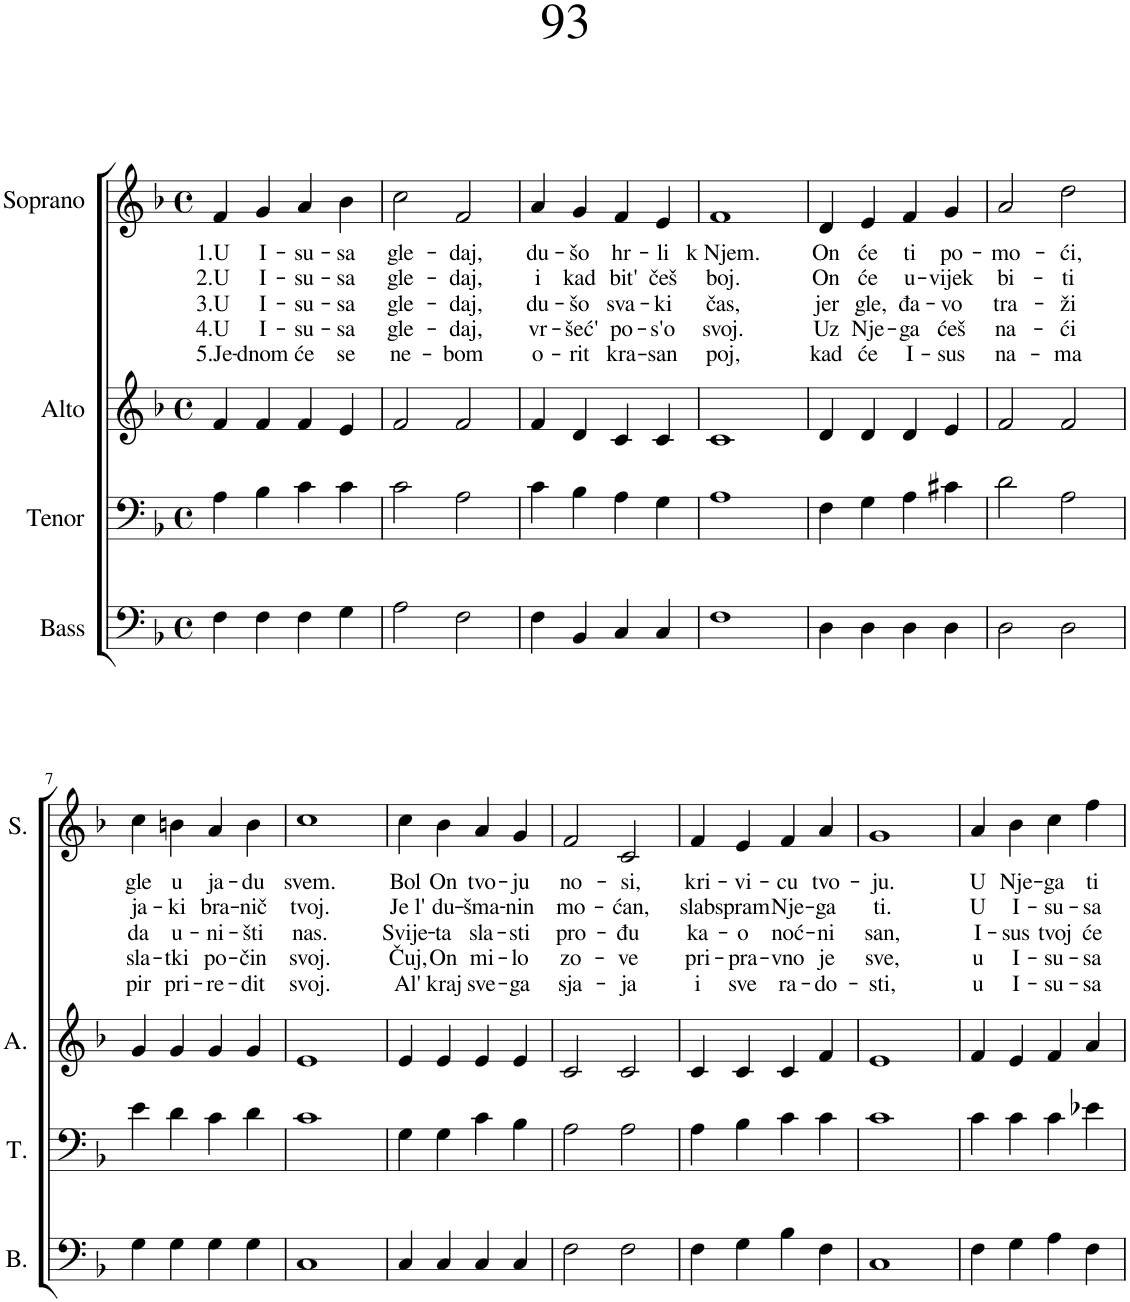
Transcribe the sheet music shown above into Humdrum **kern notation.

**kern	**kern	**kern	**kern	**text	**text	**text	**text	**text
*part4	*part3	*part2	*part1	*part1	*part1	*part1	*part1	*part1
*staff4	*staff3	*staff2	*staff1	*staff1	*staff1	*staff1	*staff1	*staff1
*I"Bass	*I"Tenor	*I"Alto	*I"Soprano	*	*	*	*	*
*I'B.	*I'T.	*I'A.	*I'S.	*	*	*	*	*
*clefF4	*clefF4	*clefG2	*clefG2	*	*	*	*	*
*k[b-]	*k[b-]	*k[b-]	*k[b-]	*	*	*	*	*
*M4/4	*M4/4	*M4/4	*M4/4	*	*	*	*	*
*met(c)	*met(c)	*met(c)	*met(c)	*	*	*	*	*
=1	=1	=1	=1	=1	=1	=1	=1	=1
!	!	!	!	!LO:LY:b	!LO:LY:b	!LO:LY:b	!LO:LY:b	!LO:LY:b
4F\	4A\	4f/	4f/	1.U	2.U	3.U	4.U	5.Je-
!	!	!	!	!LO:LY:b	!LO:LY:b	!LO:LY:b	!LO:LY:b	!LO:LY:b
4F\	4B-\	4f/	4g/	I-	I-	I-	I-	-dnom
!	!	!	!	!LO:LY:b	!LO:LY:b	!LO:LY:b	!LO:LY:b	!LO:LY:b
4F\	4c\	4f/	4a/	-su-	-su-	-su-	-su-	će
!	!	!	!	!LO:LY:b	!LO:LY:b	!LO:LY:b	!LO:LY:b	!LO:LY:b
4G\	4c\	4e/	4b-\	-sa	-sa	-sa	-sa	se
=2	=2	=2	=2	=2	=2	=2	=2	=2
!	!	!	!	!LO:LY:b	!LO:LY:b	!LO:LY:b	!LO:LY:b	!LO:LY:b
2A\	2c\	2f/	2cc\	gle-	gle-	gle-	gle-	ne-
!	!	!	!	!LO:LY:b	!LO:LY:b	!LO:LY:b	!LO:LY:b	!LO:LY:b
2F\	2A\	2f/	2f/	-daj,	-daj,	-daj,	-daj,	-bom
=3	=3	=3	=3	=3	=3	=3	=3	=3
!	!	!	!	!LO:LY:b	!LO:LY:b	!LO:LY:b	!LO:LY:b	!LO:LY:b
4F\	4c\	4f/	4a/	du-	i	du-	vr-	o-
!	!	!	!	!LO:LY:b	!LO:LY:b	!LO:LY:b	!LO:LY:b	!LO:LY:b
4BB-/	4B-\	4d/	4g/	-šo	kad	-šo	-šeć'	-rit
!	!	!	!	!LO:LY:b	!LO:LY:b	!LO:LY:b	!LO:LY:b	!LO:LY:b
4C/	4A\	4c/	4f/	hr-	bit'	sva-	po-	kra-
!	!	!	!	!LO:LY:b	!LO:LY:b	!LO:LY:b	!LO:LY:b	!LO:LY:b
4C/	4G\	4c/	4e/	-li	češ	-ki	-s'o	-san
=4	=4	=4	=4	=4	=4	=4	=4	=4
!	!	!	!	!LO:LY:b	!LO:LY:b	!LO:LY:b	!LO:LY:b	!LO:LY:b
1F	1A	1c	1f	k Njem.	boj.	čas,	svoj.	poj,
=5	=5	=5	=5	=5	=5	=5	=5	=5
!	!	!	!	!LO:LY:b	!LO:LY:b	!LO:LY:b	!LO:LY:b	!LO:LY:b
4D\	4F\	4d/	4d/	On	On	jer	Uz	kad
!	!	!	!	!LO:LY:b	!LO:LY:b	!LO:LY:b	!LO:LY:b	!LO:LY:b
4D\	4G\	4d/	4e/	će	će	gle,	Nje-	će
!	!	!	!	!LO:LY:b	!LO:LY:b	!LO:LY:b	!LO:LY:b	!LO:LY:b
4D\	4A\	4d/	4f/	ti	u-	đa-	-ga	I-
!	!	!	!	!LO:LY:b	!LO:LY:b	!LO:LY:b	!LO:LY:b	!LO:LY:b
4D\	4c#X\	4e/	4g/	po-	-vijek	-vo	ćeš	-sus
=6	=6	=6	=6	=6	=6	=6	=6	=6
!	!	!	!	!LO:LY:b	!LO:LY:b	!LO:LY:b	!LO:LY:b	!LO:LY:b
2D\	2d\	2f/	2a/	-mo-	bi-	tra-	na-	na-
!	!	!	!	!LO:LY:b	!LO:LY:b	!LO:LY:b	!LO:LY:b	!LO:LY:b
2D\	2A\	2f/	2dd\	-ći,	-ti	-ži	-ći	-ma
!!LO:LB:g=z
=7	=7	=7	=7	=7	=7	=7	=7	=7
!	!	!	!	!LO:LY:b	!LO:LY:b	!LO:LY:b	!LO:LY:b	!LO:LY:b
4G\	4e\	4g/	4cc\	gle	ja-	da	sla-	pir
!	!	!	!	!LO:LY:b	!LO:LY:b	!LO:LY:b	!LO:LY:b	!LO:LY:b
4G\	4d\	4g/	4bn\	u	-ki	u-	-tki	pri-
!	!	!	!	!LO:LY:b	!LO:LY:b	!LO:LY:b	!LO:LY:b	!LO:LY:b
4G\	4c\	4g/	4a/	ja-	bra-	-ni-	po-	-re-
!	!	!	!	!LO:LY:b	!LO:LY:b	!LO:LY:b	!LO:LY:b	!LO:LY:b
4G\	4d\	4g/	4b\	-du	-nič	-šti	-čin	-dit
=8	=8	=8	=8	=8	=8	=8	=8	=8
!	!	!	!	!LO:LY:b	!LO:LY:b	!LO:LY:b	!LO:LY:b	!LO:LY:b
1C	1c	1e	1cc	svem.	tvoj.	nas.	svoj.	svoj.
=9	=9	=9	=9	=9	=9	=9	=9	=9
!	!	!	!	!LO:LY:b	!LO:LY:b	!LO:LY:b	!LO:LY:b	!LO:LY:b
4C/	4G\	4e/	4cc\	Bol	Je l'	Svije-	Čuj,	Al'
!	!	!	!	!LO:LY:b	!LO:LY:b	!LO:LY:b	!LO:LY:b	!LO:LY:b
4C/	4G\	4e/	4b-\	On	du-	-ta	On	kraj
!	!	!	!	!LO:LY:b	!LO:LY:b	!LO:LY:b	!LO:LY:b	!LO:LY:b
4C/	4c\	4e/	4a/	tvo-	-šma-	sla-	mi-	sve-
!	!	!	!	!LO:LY:b	!LO:LY:b	!LO:LY:b	!LO:LY:b	!LO:LY:b
4C/	4B-\	4e/	4g/	-ju	-nin	-sti	-lo	-ga
=10	=10	=10	=10	=10	=10	=10	=10	=10
!	!	!	!	!LO:LY:b	!LO:LY:b	!LO:LY:b	!LO:LY:b	!LO:LY:b
2F\	2A\	2c/	2f/	no-	mo-	pro-	zo-	sja-
!	!	!	!	!LO:LY:b	!LO:LY:b	!LO:LY:b	!LO:LY:b	!LO:LY:b
2F\	2A\	2c/	2c/	-si,	-ćan,	-đu	-ve	-ja
=11	=11	=11	=11	=11	=11	=11	=11	=11
!	!	!	!	!LO:LY:b	!LO:LY:b	!LO:LY:b	!LO:LY:b	!LO:LY:b
4F\	4A\	4c/	4f/	kri-	slab	ka-	pri-	i
!	!	!	!	!LO:LY:b	!LO:LY:b	!LO:LY:b	!LO:LY:b	!LO:LY:b
4G\	4B-\	4c/	4e/	-vi-	spram	-o	-pra-	sve
!	!	!	!	!LO:LY:b	!LO:LY:b	!LO:LY:b	!LO:LY:b	!LO:LY:b
4B-\	4c\	4c/	4f/	-cu	Nje-	noć-	-vno	ra-
!	!	!	!	!LO:LY:b	!LO:LY:b	!LO:LY:b	!LO:LY:b	!LO:LY:b
4F\	4c\	4f/	4a/	tvo-	-ga	-ni	je	-do-
=12	=12	=12	=12	=12	=12	=12	=12	=12
!	!	!	!	!LO:LY:b	!LO:LY:b	!LO:LY:b	!LO:LY:b	!LO:LY:b
1C	1c	1e	1g	-ju.	ti.	san,	sve,	-sti,
=13	=13	=13	=13	=13	=13	=13	=13	=13
!	!	!	!	!LO:LY:b	!LO:LY:b	!LO:LY:b	!LO:LY:b	!LO:LY:b
4F\	4c\	4f/	4a/	U	U	I-	u	u
!	!	!	!	!LO:LY:b	!LO:LY:b	!LO:LY:b	!LO:LY:b	!LO:LY:b
4G\	4c\	4e/	4b-\	Nje-	I-	-sus	I-	I-
!	!	!	!	!LO:LY:b	!LO:LY:b	!LO:LY:b	!LO:LY:b	!LO:LY:b
4A\	4c\	4f/	4cc\	-ga	-su-	tvoj	-su-	-su-
!	!	!	!	!LO:LY:b	!LO:LY:b	!LO:LY:b	!LO:LY:b	!LO:LY:b
4F\	4e-X\	4a/	4ff\	ti	-sa	će	-sa	-sa
=	=	=	=	=	=	=	=	=
*-	*-	*-	*-	*-	*-	*-	*-	*-
